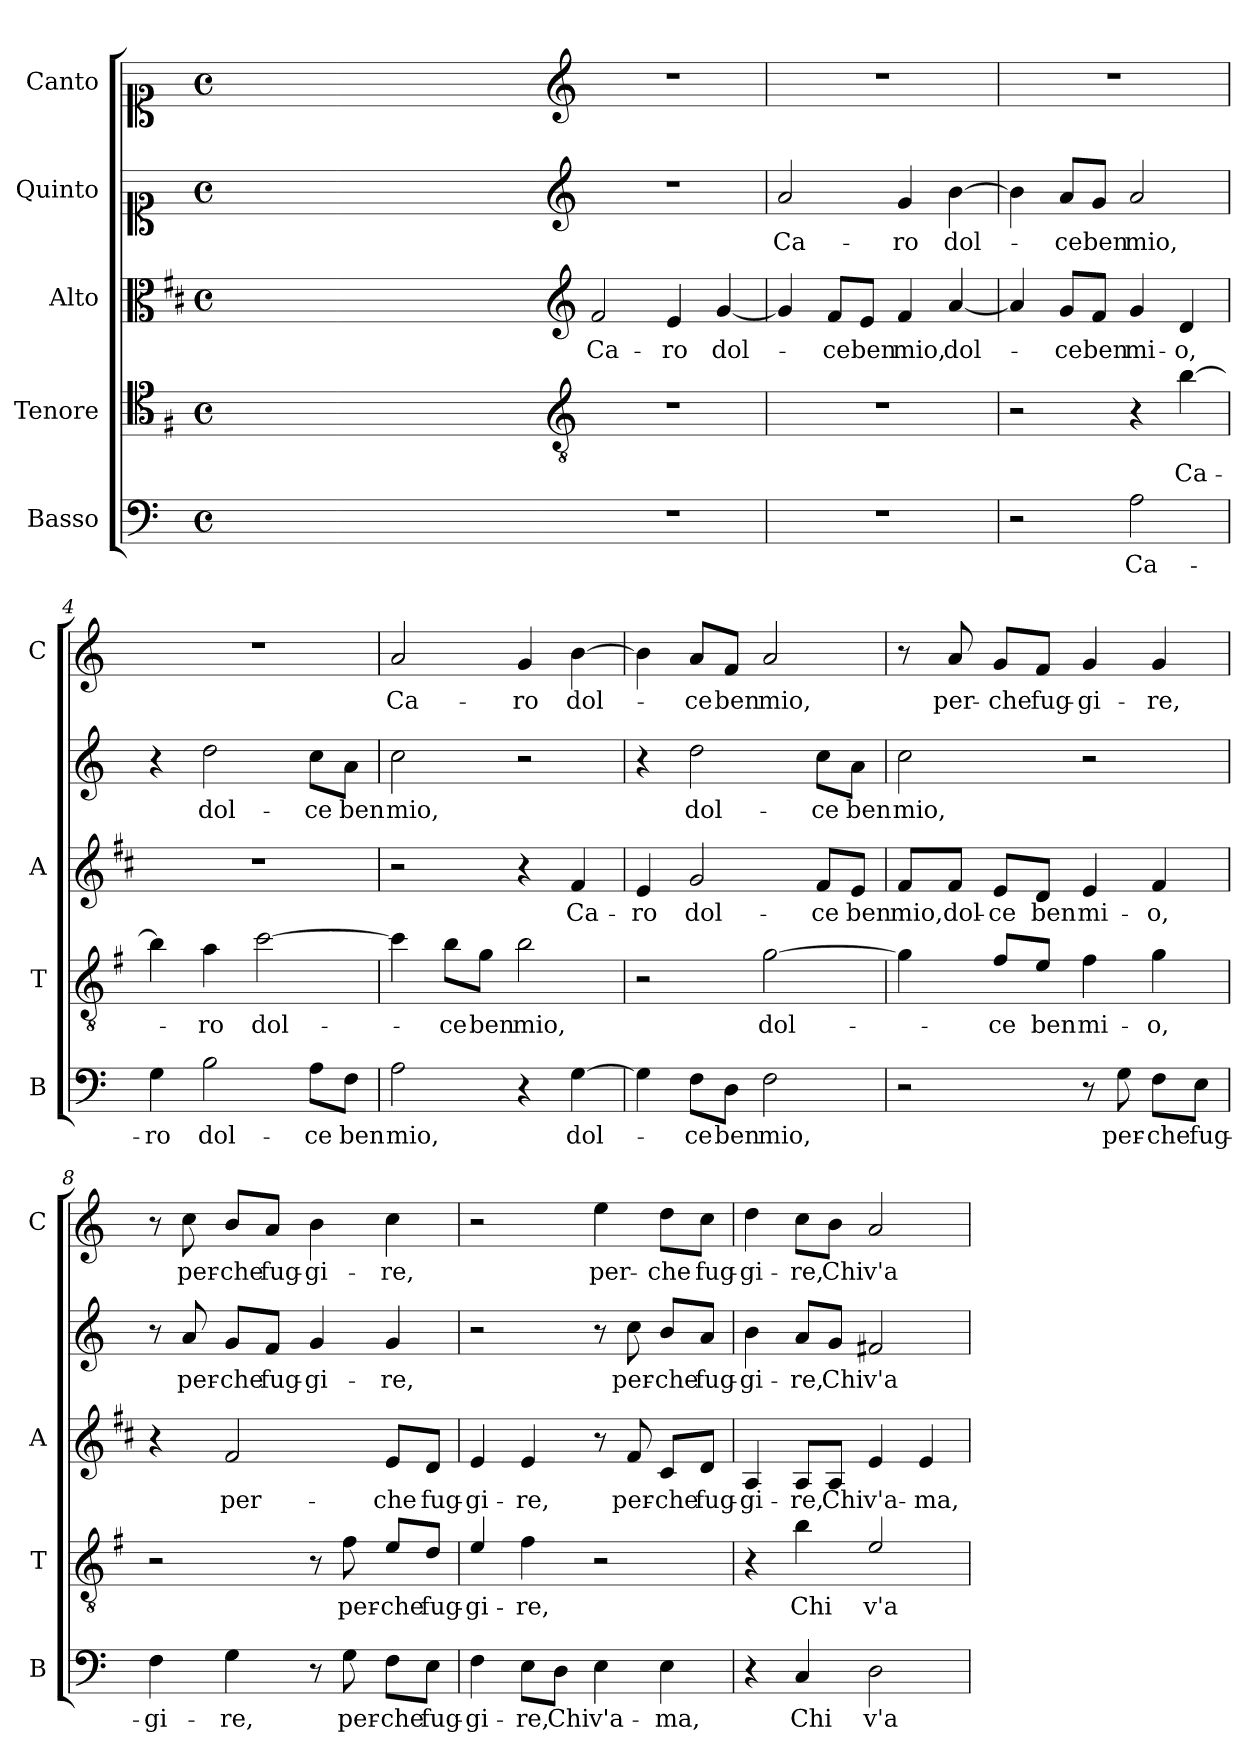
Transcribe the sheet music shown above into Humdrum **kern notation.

**kern	**text	**kern	**text	**kern	**text	**kern	**text	**kern	**text
*part5	*part5	*part4	*part4	*part3	*part3	*part2	*part2	*part1	*part1
*staff5	*staff5	*staff4	*staff4	*staff3	*staff3	*staff2	*staff2	*staff1	*staff1
*I"Basso	*	*I"Tenore	*	*I"Alto	*	*I"Quinto	*	*I"Canto	*
*I'B	*	*I'T	*	*I'A	*	*	*	*I'C	*
*clefF4	*	*clefC4	*	*clefC3	*	*clefC1	*	*clefC1	*
*	*	*ITrd4c7	*	*ITrd1c2	*	*	*	*	*
*k[]	*	*k[]	*	*k[]	*	*k[]	*	*k[]	*
*C:	*	*C:	*	*C:	*	*C:	*	*C:	*
*M4/4	*	*M4/4	*	*M4/4	*	*M4/4	*	*M4/4	*
*met(c)	*	*met(c)	*	*met(c)	*	*met(c)	*	*met(c)	*
=	=	=	=	=	=	=	=	=	=
1ryy	.	1ryy	.	1ryy	.	1ryy	.	1ryy	.
=1X-	=1X-	=1X-	=1X-	=1X-	=1X-	=1X-	=1X-	=1X-	=1X-
4ryy	.	4ryy	.	4ryy	.	4ryy	.	4ryy	.
4ryy	.	4ryy	.	4ryy	.	4ryy	.	4ryy	.
4ryy	.	4ryy	.	4ryy	.	4ryy	.	4ryy	.
4ryy	.	4ryy	.	4ryy	.	4ryy	.	4ryy	.
=1-	=1-	=1-	=1-	=1-	=1-	=1-	=1-	=1-	=1-
*	*	*clefGv2	*	*clefG2	*	*clefG2	*	*clefG2	*
!	!	!	!	!	!LO:LY:b	!	!	!	!
1r	.	1r	.	2e/	Ca-	1r	.	1r	.
!	!	!	!	!	!LO:LY:b	!	!	!	!
.	.	.	.	4d/	-ro	.	.	.	.
!	!	!	!	!	!LO:LY:b	!	!	!	!
.	.	.	.	[4f/	dol-	.	.	.	.
=2	=2	=2	=2	=2	=2	=2	=2	=2	=2
!	!	!	!	!	!	!	!LO:LY:b	!	!
1r	.	1r	.	4f/]	.	2a/	Ca-	1r	.
!	!	!	!	!	!LO:LY:b	!	!	!	!
.	.	.	.	8e/L	-ce	.	.	.	.
!	!	!	!	!	!LO:LY:b	!	!	!	!
.	.	.	.	8d/J	ben	.	.	.	.
!	!	!	!	!	!LO:LY:b	!	!LO:LY:b	!	!
.	.	.	.	4e/	mio,	4g/	-ro	.	.
!	!	!	!	!	!LO:LY:b	!	!LO:LY:b	!	!
.	.	.	.	[4g/	dol-	[4b\	dol-	.	.
=3	=3	=3	=3	=3	=3	=3	=3	=3	=3
2r	.	2r	.	4g/]	.	4b\]	.	1r	.
!	!	!	!	!	!LO:LY:b	!	!LO:LY:b	!	!
.	.	.	.	8f/L	-ce	8a/L	-ce	.	.
!	!	!	!	!	!LO:LY:b	!	!LO:LY:b	!	!
.	.	.	.	8e/J	ben	8g/J	ben	.	.
!	!LO:LY:b	!	!	!	!LO:LY:b	!	!LO:LY:b	!	!
2A\	Ca-	4r	.	4f/	mi-	2a/	mio,	.	.
!	!	!	!LO:LY:b	!	!LO:LY:b	!	!	!	!
.	.	[4e\	Ca-	4c/	-o,	.	.	.	.
=4	=4	=4	=4	=4	=4	=4	=4	=4	=4
!	!LO:LY:b	!	!	!	!	!	!	!	!
4G\	-ro	4e\]	.	1r	.	4r	.	1r	.
!	!LO:LY:b	!	!LO:LY:b	!	!	!	!LO:LY:b	!	!
2B\	dol-	4d\	-ro	.	.	2dd\	dol-	.	.
!	!	!	!LO:LY:b	!	!	!	!	!	!
.	.	[2f\	dol-	.	.	.	.	.	.
!	!LO:LY:b	!	!	!	!	!	!LO:LY:b	!	!
8A\L	-ce	.	.	.	.	8cc\L	-ce	.	.
!	!LO:LY:b	!	!	!	!	!	!LO:LY:b	!	!
8F\J	ben	.	.	.	.	8a\J	ben	.	.
=5	=5	=5	=5	=5	=5	=5	=5	=5	=5
!	!LO:LY:b	!	!	!	!	!	!LO:LY:b	!	!LO:LY:b
2A\	mio,	4f\]	.	2r	.	2cc\	mio,	2a/	Ca-
!	!	!	!LO:LY:b	!	!	!	!	!	!
.	.	8e\L	-ce	.	.	.	.	.	.
!	!	!	!LO:LY:b	!	!	!	!	!	!
.	.	8c\J	ben	.	.	.	.	.	.
!	!	!	!LO:LY:b	!	!	!	!	!	!LO:LY:b
4r	.	2e\	mio,	4r	.	2r	.	4g/	-ro
!	!LO:LY:b	!	!	!	!LO:LY:b	!	!	!	!LO:LY:b
[4G\	dol-	.	.	4e/	Ca-	.	.	[4b\	dol-
!!LO:LB:g=z
=6	=6	=6	=6	=6	=6	=6	=6	=6	=6
!	!	!	!	!	!LO:LY:b	!	!	!	!
4G\]	.	2r	.	4d/	-ro	4r	.	4b\]	.
!	!LO:LY:b	!	!	!	!LO:LY:b	!	!LO:LY:b	!	!LO:LY:b
8F\L	-ce	.	.	2f/	dol-	2dd\	dol-	8a/L	-ce
!	!LO:LY:b	!	!	!	!	!	!	!	!LO:LY:b
8D\J	ben	.	.	.	.	.	.	8f/J	ben
!	!LO:LY:b	!	!LO:LY:b	!	!	!	!	!	!LO:LY:b
2F\	mio,	[2c\	dol-	.	.	.	.	2a/	mio,
!	!	!	!	!	!LO:LY:b	!	!LO:LY:b	!	!
.	.	.	.	8e/L	-ce	8cc\L	-ce	.	.
!	!	!	!	!	!LO:LY:b	!	!LO:LY:b	!	!
.	.	.	.	8d/J	ben	8a\J	ben	.	.
=7	=7	=7	=7	=7	=7	=7	=7	=7	=7
!	!	!	!	!	!LO:LY:b	!	!LO:LY:b	!	!
2r	.	4c\]	.	8e/L	mio,	2cc\	mio,	8r	.
!	!	!	!	!	!LO:LY:b	!	!	!	!LO:LY:b
.	.	.	.	8e/J	dol-	.	.	8a/	per-
!	!	!	!LO:LY:b	!	!LO:LY:b	!	!	!	!LO:LY:b
.	.	8B/L	-ce	8d/L	-ce	.	.	8g/L	-che
!	!	!	!LO:LY:b	!	!LO:LY:b	!	!	!	!LO:LY:b
.	.	8A/J	ben	8c/J	ben	.	.	8f/J	fug-
!	!	!	!LO:LY:b	!	!LO:LY:b	!	!	!	!LO:LY:b
8r	.	4B\	mi-	4d/	mi-	2r	.	4g/	-gi-
!	!LO:LY:b	!	!	!	!	!	!	!	!
8G\	per-	.	.	.	.	.	.	.	.
!	!LO:LY:b	!	!LO:LY:b	!	!LO:LY:b	!	!	!	!LO:LY:b
8F\L	-che	4c\	-o,	4e/	-o,	.	.	4g/	-re,
!	!LO:LY:b	!	!	!	!	!	!	!	!
8E\J	fug-	.	.	.	.	.	.	.	.
=8	=8	=8	=8	=8	=8	=8	=8	=8	=8
!	!LO:LY:b	!	!	!	!	!	!	!	!
4F\	-gi-	2r	.	4r	.	8r	.	8r	.
!	!	!	!	!	!	!	!LO:LY:b	!	!LO:LY:b
.	.	.	.	.	.	8a/	per-	8cc\	per-
!	!LO:LY:b	!	!	!	!LO:LY:b	!	!LO:LY:b	!	!LO:LY:b
4G\	-re,	.	.	2e/	per-	8g/L	-che	8b/L	-che
!	!	!	!	!	!	!	!LO:LY:b	!	!LO:LY:b
.	.	.	.	.	.	8f/J	fug-	8a/J	fug-
!	!	!	!	!	!	!	!LO:LY:b	!	!LO:LY:b
8r	.	8r	.	.	.	4g/	-gi-	4b\	-gi-
!	!LO:LY:b	!	!LO:LY:b	!	!	!	!	!	!
8G\	per-	8B\	per-	.	.	.	.	.	.
!	!LO:LY:b	!	!LO:LY:b	!	!LO:LY:b	!	!LO:LY:b	!	!LO:LY:b
8F\L	-che	8A/L	-che	8d/L	-che	4g/	-re,	4cc\	-re,
!	!LO:LY:b	!	!LO:LY:b	!	!LO:LY:b	!	!	!	!
8E\J	fug-	8G/J	fug-	8c/J	fug-	.	.	.	.
=9	=9	=9	=9	=9	=9	=9	=9	=9	=9
!	!LO:LY:b	!	!LO:LY:b	!	!LO:LY:b	!	!	!	!
4F\	-gi-	4A/	-gi-	4d/	-gi-	2r	.	2r	.
!	!LO:LY:b	!	!LO:LY:b	!	!LO:LY:b	!	!	!	!
8E\L	-re,	4B\	-re,	4d/	-re,	.	.	.	.
!	!LO:LY:b	!	!	!	!	!	!	!	!
8D\J	Chi	.	.	.	.	.	.	.	.
!	!LO:LY:b	!	!	!	!	!	!	!	!LO:LY:b
4E\	v'a-	2r	.	8r	.	8r	.	4ee\	per-
!	!	!	!	!	!LO:LY:b	!	!LO:LY:b	!	!
.	.	.	.	8e/	per-	8cc\	per-	.	.
!	!LO:LY:b	!	!	!	!LO:LY:b	!	!LO:LY:b	!	!LO:LY:b
4E\	-ma,	.	.	8B/L	-che	8b/L	-che	8dd\L	-che
!	!	!	!	!	!LO:LY:b	!	!LO:LY:b	!	!LO:LY:b
.	.	.	.	8c/J	fug-	8a/J	fug-	8cc\J	fug-
!!LO:PB:g=z
=10	=10	=10	=10	=10	=10	=10	=10	=10	=10
!	!	!	!	!	!LO:LY:b	!	!LO:LY:b	!	!LO:LY:b
4r	.	4r	.	4G/	-gi-	4b\	-gi-	4dd\	-gi-
!	!LO:LY:b	!	!LO:LY:b	!	!LO:LY:b	!	!LO:LY:b	!	!LO:LY:b
4C/	Chi	4e\	Chi	8G/L	-re,	8a/L	-re,	8cc\L	-re,
!	!	!	!	!	!LO:LY:b	!	!LO:LY:b	!	!LO:LY:b
.	.	.	.	8G/J	Chi	8g/J	Chi	8b\J	Chi
!	!LO:LY:b	!	!LO:LY:b	!	!LO:LY:b	!	!LO:LY:b	!	!LO:LY:b
2D\	v'a-	2A/	v'a-	4d/	v'a-	2f#X/	v'a-	2a/	v'a-
!	!	!	!	!	!LO:LY:b	!	!	!	!
.	.	.	.	4d/	-ma,	.	.	.	.
=	=	=	=	=	=	=	=	=	=
*-	*-	*-	*-	*-	*-	*-	*-	*-	*-
